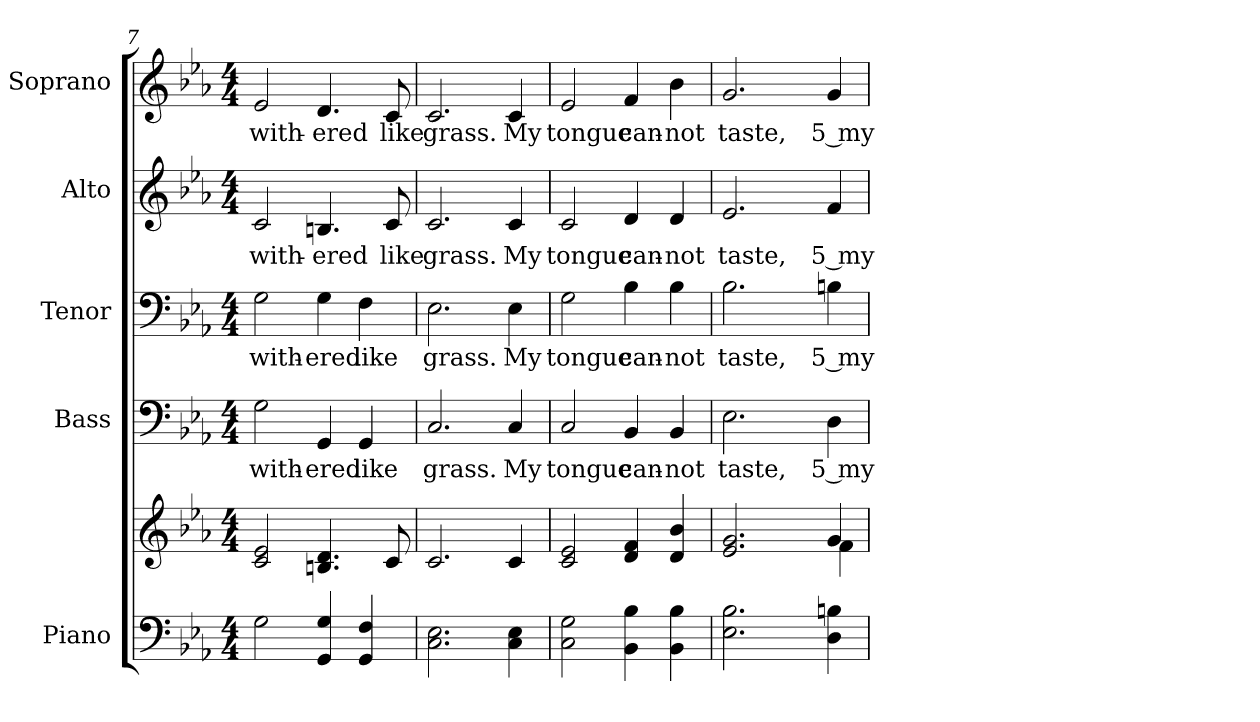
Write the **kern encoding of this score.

**kern	**kern	**kern	**text	**kern	**text	**kern	**text	**kern	**text
*part5	*part5	*part4	*part4	*part3	*part3	*part2	*part2	*part1	*part1
*staff6	*staff5	*staff4	*staff4	*staff3	*staff3	*staff2	*staff2	*staff1	*staff1
*I"Piano	*	*I"Bass	*	*I"Tenor	*	*I"Alto	*	*I"Soprano	*
*I'Pno.	*	*I'B.	*	*I'T.	*	*I'A.	*	*I'S.	*
*clefF4	*clefG2	*clefF4	*	*clefF4	*	*clefG2	*	*clefG2	*
*k[b-e-a-]	*k[b-e-a-]	*k[b-e-a-]	*	*k[b-e-a-]	*	*k[b-e-a-]	*	*k[b-e-a-]	*
*E-:	*E-:	*E-:	*	*E-:	*	*E-:	*	*E-:	*
*M4/4	*M4/4	*M4/4	*	*M4/4	*	*M4/4	*	*M4/4	*
=7	=7	=7	=7	=7	=7	=7	=7	=7	=7
!	!	!	!LO:LY:b:color=#000000	!	!	!	!	!	!
!	!	!	!	!	!LO:LY:b:color=#000000	!	!	!	!
!	!	!	!	!	!	!	!LO:LY:b:color=#000000	!	!
!	!	!	!	!	!	!	!	!	!LO:LY:b:color=#000000
2Gi\	2ci/ 2e-i	2Gi\	with-	2Gi\	with-	2ci/	with-	2e-i/	with-
!	!	!	!LO:LY:b:color=#000000	!	!	!	!	!	!
!	!	!	!	!	!LO:LY:b:color=#000000	!	!	!	!
!	!	!	!	!	!	!	!LO:LY:b:color=#000000	!	!
!	!	!	!	!	!	!	!	!	!LO:LY:b:color=#000000
4GGi/ 4Gi	4.Bni/ 4.di	4GGi/	-ered	4Gi\	-ered	4.Bni/	-ered	4.di/	-ered
!	!	!	!LO:LY:b:color=#000000	!	!	!	!	!	!
!	!	!	!	!	!LO:LY:b:color=#000000	!	!	!	!
4GGi/ 4Fi	.	4GGi/	like	4Fi\	like	.	.	.	.
!	!	!	!	!	!	!	!LO:LY:b:color=#000000	!	!
!	!	!	!	!	!	!	!	!	!LO:LY:b:color=#000000
.	8ci/	.	.	.	.	8ci/	like	8ci/	like
=8	=8	=8	=8	=8	=8	=8	=8	=8	=8
!	!	!	!LO:LY:b:color=#000000	!	!	!	!	!	!
!	!	!	!	!	!LO:LY:b:color=#000000	!	!	!	!
!	!	!	!	!	!	!	!LO:LY:b:color=#000000	!	!
!	!	!	!	!	!	!	!	!	!LO:LY:b:color=#000000
2.Ci\ 2.E-i	2.ci/	2.Ci/	grass.	2.E-i\	grass.	2.ci/	grass.	2.ci/	grass.
!	!	!	!LO:LY:b:color=#000000	!	!	!	!	!	!
!	!	!	!	!	!LO:LY:b:color=#000000	!	!	!	!
!	!	!	!	!	!	!	!LO:LY:b:color=#000000	!	!
!	!	!	!	!	!	!	!	!	!LO:LY:b:color=#000000
4Ci\ 4E-i	4ci/	4Ci/	My	4E-i\	My	4ci/	My	4ci/	My
!!LO:LB:g=z
=9	=9	=9	=9	=9	=9	=9	=9	=9	=9
!	!	!	!LO:LY:b:color=#000000	!	!	!	!	!	!
!	!	!	!	!	!LO:LY:b:color=#000000	!	!	!	!
!	!	!	!	!	!	!	!LO:LY:b:color=#000000	!	!
!	!	!	!	!	!	!	!	!	!LO:LY:b:color=#000000
2Ci\ 2Gi	2ci/ 2e-i	2Ci/	tongue	2Gi\	tongue	2ci/	tongue	2e-i/	tongue
!	!	!	!LO:LY:b:color=#000000	!	!	!	!	!	!
!	!	!	!	!	!LO:LY:b:color=#000000	!	!	!	!
!	!	!	!	!	!	!	!LO:LY:b:color=#000000	!	!
!	!	!	!	!	!	!	!	!	!LO:LY:b:color=#000000
4BB-i\ 4B-i	4di/ 4fi	4BB-i/	can-	4B-i\	can-	4di/	can-	4fi/	can-
!	!	!	!LO:LY:b:color=#000000	!	!	!	!	!	!
!	!	!	!	!	!LO:LY:b:color=#000000	!	!	!	!
!	!	!	!	!	!	!	!LO:LY:b:color=#000000	!	!
!	!	!	!	!	!	!	!	!	!LO:LY:b:color=#000000
4BB-i\ 4B-i	4di/ 4b-i	4BB-i/	-not	4B-i\	-not	4di/	-not	4b-i\	-not
=10	=10	=10	=10	=10	=10	=10	=10	=10	=10
*	*^	*	*	*	*	*	*	*	*
!	!	!	!	!LO:LY:b:color=#000000	!	!	!	!	!	!
!	!	!	!	!	!	!LO:LY:b:color=#000000	!	!	!	!
!	!	!	!	!	!	!	!	!LO:LY:b:color=#000000	!	!
!	!	!	!	!	!	!	!	!	!	!LO:LY:b:color=#000000
2.E-i\ 2.B-i	2.e-i/ 2.gi	2ryy	2.E-i\	taste,	2.B-i\	taste,	2.e-i/	taste,	2.gi/	taste,
.	.	4ryy	.	.	.	.	.	.	.	.
!	!	!	!	!LO:LY:b:color=#000000	!	!	!	!	!	!
!	!	!	!	!	!	!LO:LY:b:color=#000000	!	!	!	!
!	!	!	!	!	!	!	!	!LO:LY:b:color=#000000	!	!
!	!	!	!	!	!	!	!	!	!	!LO:LY:b:color=#000000
4Di\ 4Bni	4gi/	4fi\	4Di\	5 my	4Bni\	5 my	4fi/	5 my	4gi/	5 my
*	*v	*v	*	*	*	*	*	*	*	*
=	=	=	=	=	=	=	=	=	=
*-	*-	*-	*-	*-	*-	*-	*-	*-	*-
